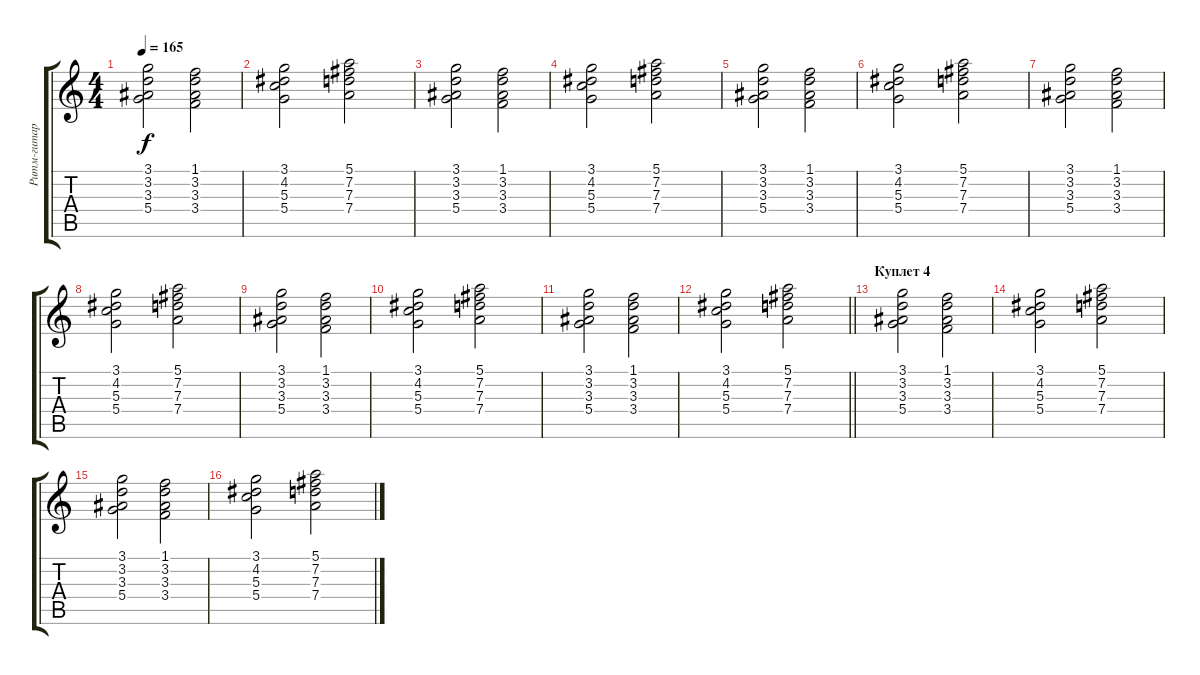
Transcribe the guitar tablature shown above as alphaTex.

\track ("Ритм-гитара (overdrive)" "Ритм-гитар") {instrument overdrivenguitar}
\staff {score tabs}
\tuning (E4 B3 G3 D3 A2 E2) {hide}
\ts (4 4)
\tempo 165
\clef g2
\ks c
(3.1 3.2 3.3 5.4).2{dy f} (1.1 3.2 3.3 3.4).2 |
(3.1 4.2 5.3 5.4).2 (5.1 7.2 7.3 7.4).2 |
(3.1 3.2 3.3 5.4).2 (1.1 3.2 3.3 3.4).2 |
(3.1 4.2 5.3 5.4).2 (5.1 7.2 7.3 7.4).2 |
(3.1 3.2 3.3 5.4).2 (1.1 3.2 3.3 3.4).2 |
(3.1 4.2 5.3 5.4).2 (5.1 7.2 7.3 7.4).2 |
(3.1 3.2 3.3 5.4).2 (1.1 3.2 3.3 3.4).2 |
(3.1 4.2 5.3 5.4).2 (5.1 7.2 7.3 7.4).2 |
(3.1 3.2 3.3 5.4).2 (1.1 3.2 3.3 3.4).2 |
(3.1 4.2 5.3 5.4).2 (5.1 7.2 7.3 7.4).2 |
(3.1 3.2 3.3 5.4).2 (1.1 3.2 3.3 3.4).2 |
\barLineRight lightlight
(3.1 4.2 5.3 5.4).2 (5.1 7.2 7.3 7.4).2 |
\section ("" "Куплет 4")
(3.1 3.2 3.3 5.4).2 (1.1 3.2 3.3 3.4).2 |
(3.1 4.2 5.3 5.4).2 (5.1 7.2 7.3 7.4).2 |
(3.1 3.2 3.3 5.4).2 (1.1 3.2 3.3 3.4).2 |
(3.1 4.2 5.3 5.4).2 (5.1 7.2 7.3 7.4).2
